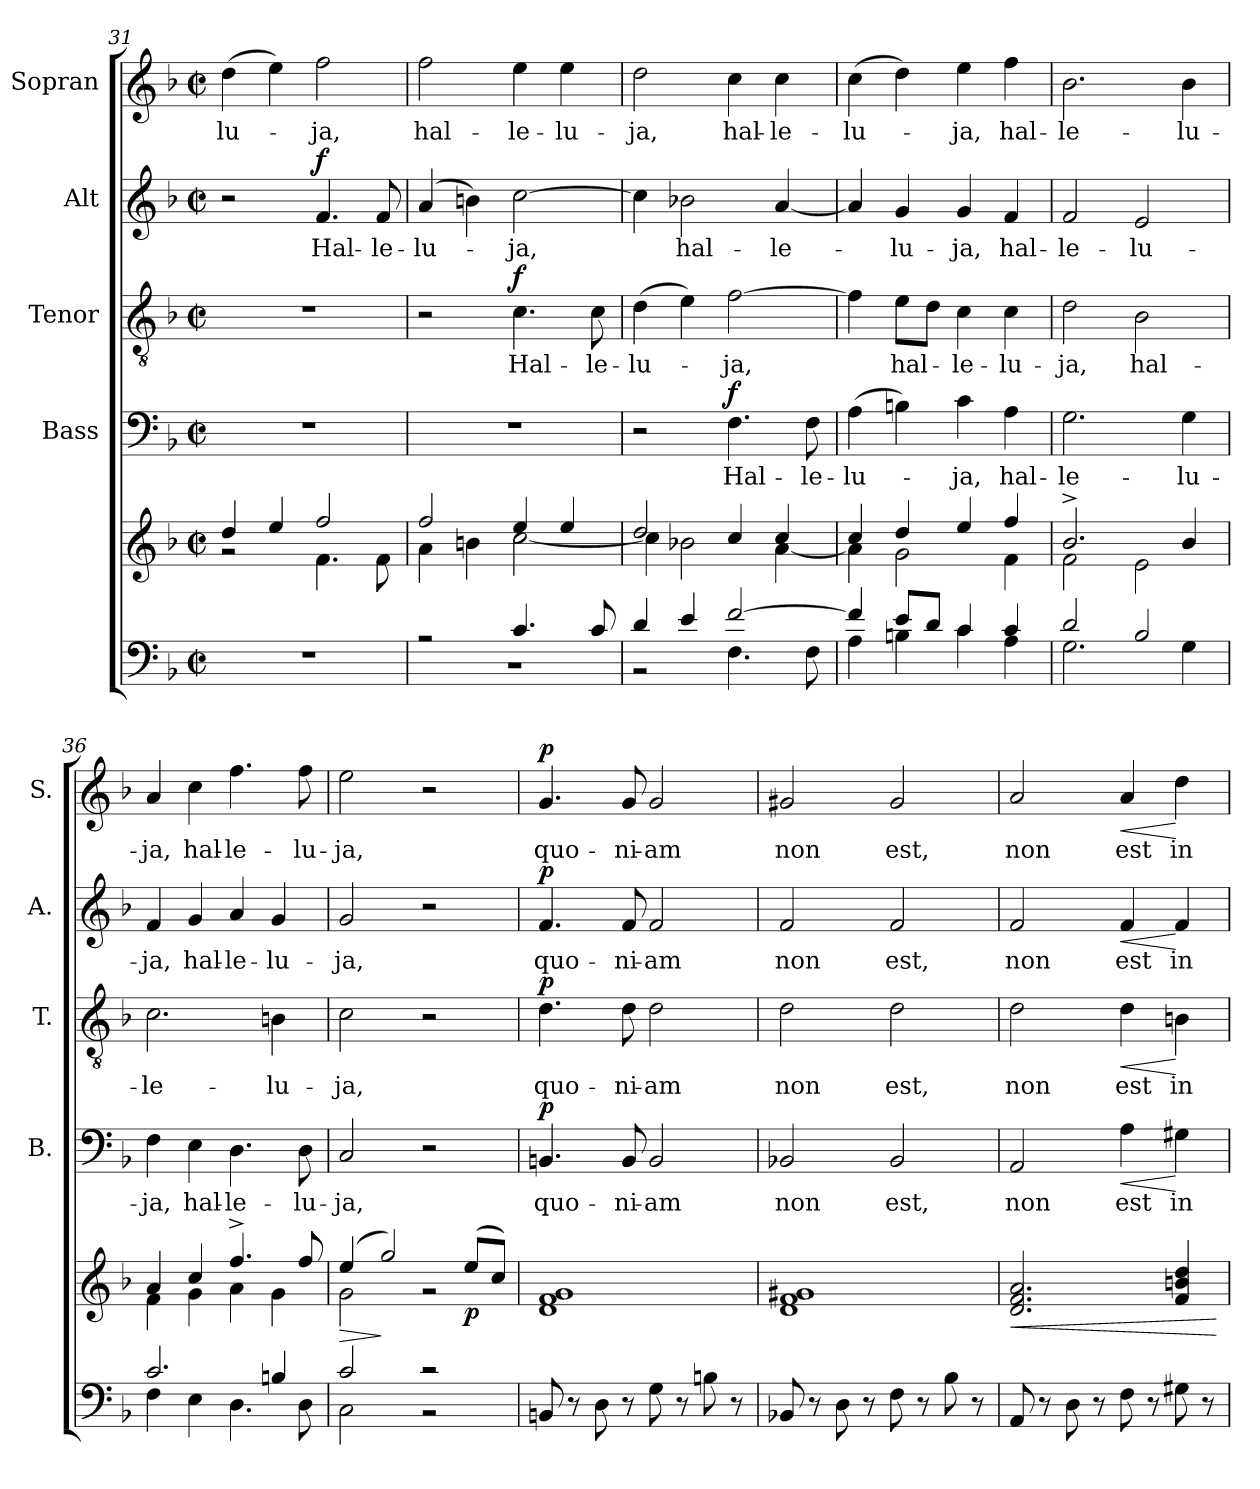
**kern	**kern	**dynam	**kern	**text	**dynam	**kern	**text	**dynam	**kern	**text	**dynam	**kern	**text	**dynam
*part5	*part5	*part5	*part4	*part4	*part4	*part3	*part3	*part3	*part2	*part2	*part2	*part1	*part1	*part1
*staff6	*staff5	*staff5/6	*staff4	*staff4	*staff4	*staff3	*staff3	*staff3	*staff2	*staff2	*staff2	*staff1	*staff1	*staff1
*	*	*	*I"Bass	*	*	*I"Tenor	*	*	*I"Alt	*	*	*I"Sopran	*	*
*	*	*	*I'B.	*	*	*I'T.	*	*	*I'A.	*	*	*I'S.	*	*
*clefF4	*clefG2	*	*clefF4	*	*	*clefGv2	*	*	*clefG2	*	*	*clefG2	*	*
*k[b-]	*k[b-]	*	*k[b-]	*	*	*k[b-]	*	*	*k[b-]	*	*	*k[b-]	*	*
*F:	*F:	*	*F:	*	*	*F:	*	*	*F:	*	*	*F:	*	*
*M2/2	*M2/2	*	*M2/2	*	*	*M2/2	*	*	*M2/2	*	*	*M2/2	*	*
*met(c|)	*met(c|)	*	*met(c|)	*	*	*met(c|)	*	*	*met(c|)	*	*	*met(c|)	*	*
=31	=31	=31	=31	=31	=31	=31	=31	=31	=31	=31	=31	=31	=31	=31
*	*^	*	*	*	*	*	*	*	*	*	*	*	*	*
!	!	!	!	!	!	!	!	!	!	!	!	!	!	!LO:LY:b	!
1r	4dd/	2rg	.	1r	.	.	1r	.	.	2r	.	.	(>4dd\	-lu-	.
.	4ee/	.	.	.	.	.	.	.	.	.	.	.	4ee\)	.	.
!	!	!	!	!	!	!	!	!	!	!	!LO:LY:b	!LO:DY:a	!	!LO:LY:b	!
.	2ff/	4.f\	.	.	.	.	.	.	.	4.f/	Hal-	f	2ff\	-ja,	.
!	!	!	!	!	!	!	!	!	!	!	!LO:LY:b	!	!	!	!
.	.	8f\	.	.	.	.	.	.	.	8f/	-le-	.	.	.	.
=32	=32	=32	=32	=32	=32	=32	=32	=32	=32	=32	=32	=32	=32	=32	=32
*^	*	*	*	*	*	*	*	*	*	*	*	*	*	*	*
!	!	!	!	!	!	!	!	!	!	!	!	!LO:LY:b	!	!	!LO:LY:b	!
2rA	1r	2ff/	4a\	.	1r	.	.	2r	.	.	(4a/	-lu-	.	2ff\	hal-	.
.	.	.	4bn\	.	.	.	.	.	.	.	4bn\)	.	.	.	.	.
!	!	!	!	!	!	!	!	!	!LO:LY:b	!LO:DY:a	!	!LO:LY:b	!	!	!LO:LY:b	!
4.c/	.	4ee/	[<2cc\	.	.	.	.	4.c\	Hal-	f	[2cc\	-ja,	.	4ee\	-le-	.
!	!	!	!	!	!	!	!	!	!	!	!	!	!	!	!LO:LY:b	!
.	.	4ee/	.	.	.	.	.	.	.	.	.	.	.	4ee\	-lu-	.
!	!	!	!	!	!	!	!	!	!LO:LY:b	!	!	!	!	!	!	!
8c/	.	.	.	.	.	.	.	8c\	-le-	.	.	.	.	.	.	.
=33	=33	=33	=33	=33	=33	=33	=33	=33	=33	=33	=33	=33	=33	=33	=33	=33
!	!	!	!	!	!	!	!	!	!LO:LY:b	!	!	!	!	!	!LO:LY:b	!
4d/	2r	2dd/	4cc\]	.	2r	.	.	(>4d\	-lu-	.	4cc\]	.	.	2dd\	-ja,	.
!	!	!	!	!	!	!	!	!	!	!	!	!LO:LY:b	!	!	!	!
4e/	.	.	2b-X\	.	.	.	.	4e\)	.	.	2b-X\	hal-	.	.	.	.
!	!	!	!	!	!	!LO:LY:b	!LO:DY:a	!	!LO:LY:b	!	!	!	!	!	!LO:LY:b	!
[>2f/	4.F\	4cc/	.	.	4.F\	Hal-	f	[2f\	-ja,	.	.	.	.	4cc\	hal-	.
!	!	!	!	!	!	!	!	!	!	!	!	!LO:LY:b	!	!	!LO:LY:b	!
.	.	4cc/	[<4a\	.	.	.	.	.	.	.	[4a/	-le-	.	4cc\	-le-	.
!	!	!	!	!	!	!LO:LY:b	!	!	!	!	!	!	!	!	!	!
.	8F\	.	.	.	8F\	-le-	.	.	.	.	.	.	.	.	.	.
=34	=34	=34	=34	=34	=34	=34	=34	=34	=34	=34	=34	=34	=34	=34	=34	=34
!	!	!	!	!	!	!LO:LY:b	!	!	!	!	!	!	!	!	!LO:LY:b	!
4f/]	4A\	4cc/	4a\]	.	(>4A\	-lu-	.	4f\]	.	.	4a/]	.	.	(>4cc\	-lu-	.
!	!	!	!	!	!	!	!	!	!LO:LY:b	!	!	!LO:LY:b	!	!	!	!
8e/L	4Bn\	4dd/	2g\	.	4Bn\)	.	.	8e\L	hal-	.	4g/	-lu-	.	4dd\)	.	.
8d/J	.	.	.	.	.	.	.	8d\J	.	.	.	.	.	.	.	.
!	!	!	!	!	!	!LO:LY:b	!	!	!LO:LY:b	!	!	!LO:LY:b	!	!	!LO:LY:b	!
4c/	4c\	4ee/	.	.	4c\	-ja,	.	4c\	-le-	.	4g/	-ja,	.	4ee\	-ja,	.
!	!	!	!	!	!	!LO:LY:b	!	!	!LO:LY:b	!	!	!LO:LY:b	!	!	!LO:LY:b	!
4c/	4A\	4ff/	4f\	.	4A\	hal-	.	4c\	-lu-	.	4f/	hal-	.	4ff\	hal-	.
=35	=35	=35	=35	=35	=35	=35	=35	=35	=35	=35	=35	=35	=35	=35	=35	=35
!	!	!	!	!	!	!LO:LY:b	!	!	!LO:LY:b	!	!	!LO:LY:b	!	!	!LO:LY:b	!
2d/	2.G\	2.b-^>/	2f\	.	2.G\	-le-	.	2d\	-ja,	.	2f/	-le-	.	2.b-\	-le-	.
!	!	!	!	!	!	!	!	!	!LO:LY:b	!	!	!LO:LY:b	!	!	!	!
2B-/	.	.	2e\	.	.	.	.	2B-\	hal-	.	2e/	-lu-	.	.	.	.
!	!	!	!	!	!	!LO:LY:b	!	!	!	!	!	!	!	!	!LO:LY:b	!
.	4G\	4b-/	.	.	4G\	-lu-	.	.	.	.	.	.	.	4b-\	-lu-	.
=36	=36	=36	=36	=36	=36	=36	=36	=36	=36	=36	=36	=36	=36	=36	=36	=36
!	!	!	!	!	!	!LO:LY:b	!	!	!LO:LY:b	!	!	!LO:LY:b	!	!	!LO:LY:b	!
2.c/	4F\	4a/	4f\	.	4F\	-ja,	.	2.c\	-le-	.	4f/	-ja,	.	4a/	-ja,	.
!	!	!	!	!	!	!LO:LY:b	!	!	!	!	!	!LO:LY:b	!	!	!LO:LY:b	!
.	4E\	4cc/	4g\	.	4E\	hal-	.	.	.	.	4g/	hal-	.	4cc\	hal-	.
!	!	!	!	!	!	!LO:LY:b	!	!	!	!	!	!LO:LY:b	!	!	!LO:LY:b	!
.	4.D\	4.ff^>/	4a\	.	4.D\	-le-	.	.	.	.	4a/	-le-	.	4.ff\	-le-	.
!	!	!	!	!	!	!	!	!	!LO:LY:b	!	!	!LO:LY:b	!	!	!	!
4Bn/	.	.	4g\	.	.	.	.	4Bn\	-lu-	.	4g/	-lu-	.	.	.	.
!	!	!	!	!	!	!LO:LY:b	!	!	!	!	!	!	!	!	!LO:LY:b	!
.	8D\	8ff/	.	.	8D\	-lu-	.	.	.	.	.	.	.	8ff\	-lu-	.
!!LO:LB:g=z
=37	=37	=37	=37	=37	=37	=37	=37	=37	=37	=37	=37	=37	=37	=37	=37	=37
!	!	!	!	!LO:HP:b	!	!LO:LY:b	!	!	!LO:LY:b	!	!	!LO:LY:b	!	!	!LO:LY:b	!
2c/	2C\	(4ee/	2g\	>	2C/	-ja,	.	2c\	-ja,	.	2g/	-ja,	.	2ee\	-ja,	.
.	.	2gg/)	.	]	.	.	.	.	.	.	.	.	.	.	.	.
2r	2r	.	2rg	.	2r	.	.	2r	.	.	2r	.	.	2r	.	.
!	!	!	!	!LO:DY:b	!	!	!	!	!	!	!	!	!	!	!	!
.	.	(>8ee/L	.	p	.	.	.	.	.	.	.	.	.	.	.	.
.	.	8cc/J)	.	.	.	.	.	.	.	.	.	.	.	.	.	.
*v	*v	*	*	*	*	*	*	*	*	*	*	*	*	*	*	*
*	*v	*v	*	*	*	*	*	*	*	*	*	*	*	*	*
=38	=38	=38	=38	=38	=38	=38	=38	=38	=38	=38	=38	=38	=38	=38
!	!	!	!	!LO:LY:b	!LO:DY:a	!	!LO:LY:b	!LO:DY:a	!	!LO:LY:b	!LO:DY:a	!	!LO:LY:b	!LO:DY:a
8BBn/	1d 1f 1g	.	4.BBn/	quo-	p	4.d\	quo-	p	4.f/	quo-	p	4.g/	quo-	p
8r	.	.	.	.	.	.	.	.	.	.	.	.	.	.
8D\	.	.	.	.	.	.	.	.	.	.	.	.	.	.
!	!	!	!	!LO:LY:b	!	!	!LO:LY:b	!	!	!LO:LY:b	!	!	!LO:LY:b	!
8r	.	.	8BB/	-ni-	.	8d\	-ni-	.	8f/	-ni-	.	8g/	-ni-	.
!	!	!	!	!LO:LY:b	!	!	!LO:LY:b	!	!	!LO:LY:b	!	!	!LO:LY:b	!
8G\	.	.	2BB/	-am	.	2d\	-am	.	2f/	-am	.	2g/	-am	.
8r	.	.	.	.	.	.	.	.	.	.	.	.	.	.
8Bn\	.	.	.	.	.	.	.	.	.	.	.	.	.	.
8r	.	.	.	.	.	.	.	.	.	.	.	.	.	.
=39	=39	=39	=39	=39	=39	=39	=39	=39	=39	=39	=39	=39	=39	=39
!	!	!	!	!LO:LY:b	!	!	!LO:LY:b	!	!	!LO:LY:b	!	!	!LO:LY:b	!
8BB-X/	1d 1f 1g#X	.	2BB-X/	non	.	2d\	non	.	2f/	non	.	2g#X/	non	.
8r	.	.	.	.	.	.	.	.	.	.	.	.	.	.
8D\	.	.	.	.	.	.	.	.	.	.	.	.	.	.
8r	.	.	.	.	.	.	.	.	.	.	.	.	.	.
!	!	!	!	!LO:LY:b	!	!	!LO:LY:b	!	!	!LO:LY:b	!	!	!LO:LY:b	!
8F\	.	.	2BB-/	est,	.	2d\	est,	.	2f/	est,	.	2g#/	est,	.
8r	.	.	.	.	.	.	.	.	.	.	.	.	.	.
8B-\	.	.	.	.	.	.	.	.	.	.	.	.	.	.
8r	.	.	.	.	.	.	.	.	.	.	.	.	.	.
=40	=40	=40	=40	=40	=40	=40	=40	=40	=40	=40	=40	=40	=40	=40
!	!	!LO:HP:b	!	!LO:LY:b	!	!	!LO:LY:b	!	!	!LO:LY:b	!	!	!LO:LY:b	!
8AA/	2.d/ 2.f/ 2.a/	<	2AA/	non	.	2d\	non	.	2f/	non	.	2a/	non	.
8r	.	.	.	.	.	.	.	.	.	.	.	.	.	.
8D\	.	.	.	.	.	.	.	.	.	.	.	.	.	.
8r	.	.	.	.	.	.	.	.	.	.	.	.	.	.
!	!	!	!	!LO:LY:b	!LO:HP:b	!	!LO:LY:b	!LO:HP:b	!	!LO:LY:b	!LO:HP:b	!	!LO:LY:b	!LO:HP:b
8F\	.	.	4A\	est	<	4d\	est	<	4f/	est	<	4a/	est	<
8r	.	.	.	.	.	.	.	.	.	.	.	.	.	.
!	!	!	!	!LO:LY:b	!	!	!LO:LY:b	!	!	!LO:LY:b	!	!	!LO:LY:b	!
8G#X\	4f/ 4bn/ 4dd/	.	4G#X\	in	[	4Bn\	in	[	4f/	in	[	4dd\	in	[
8r	.	.	.	.	.	.	.	.	.	.	.	.	.	.
.	.	[	.	.	.	.	.	.	.	.	.	.	.	.
=	=	=	=	=	=	=	=	=	=	=	=	=	=	=
*-	*-	*-	*-	*-	*-	*-	*-	*-	*-	*-	*-	*-	*-	*-
